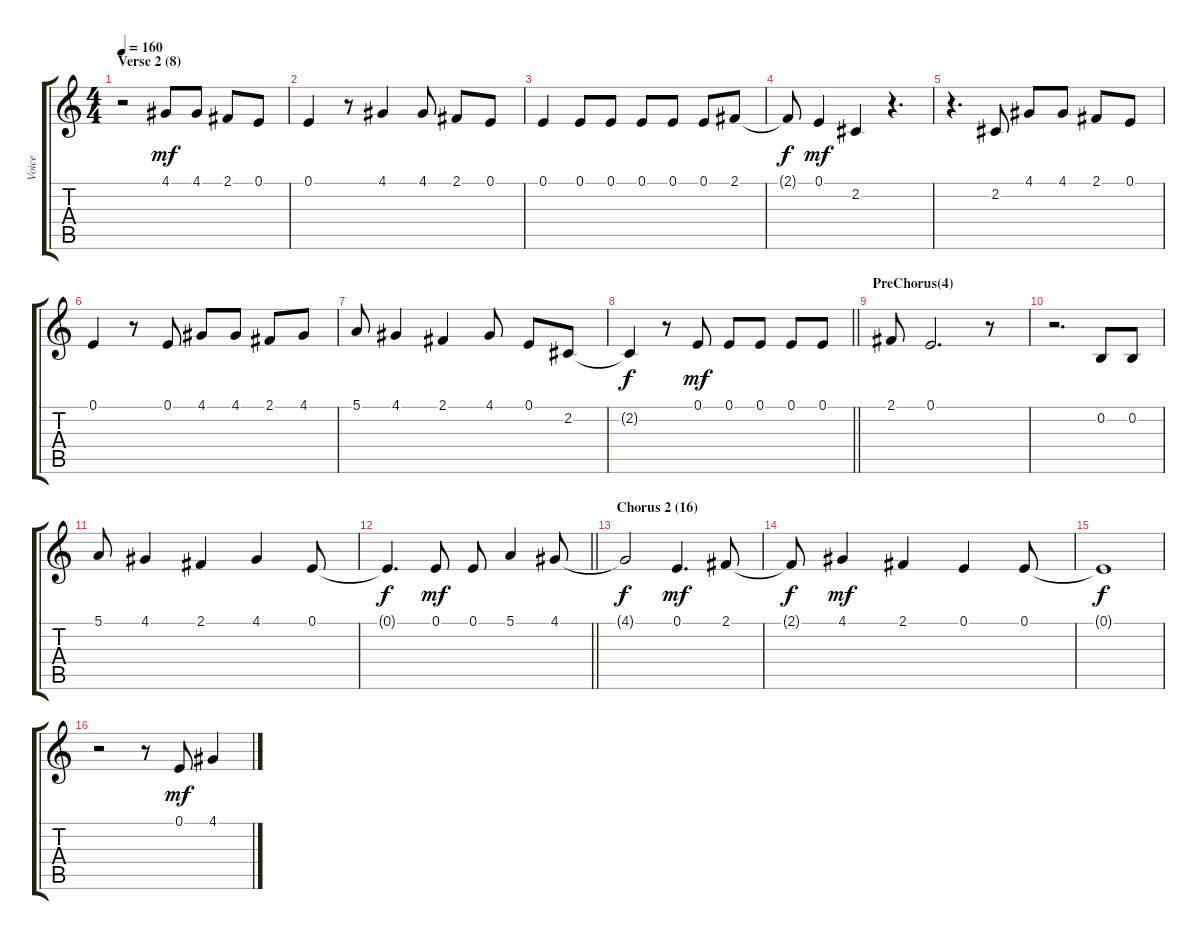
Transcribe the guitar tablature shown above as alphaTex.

\track ("Voice" "Voice") {instrument altosax}
\staff {score tabs}
\tuning (E4 B3 G3 D3 A2 E2) {hide}
\ts (4 4)
\section ("" "Verse 2 (8)")
\tempo 160
\clef g2
\ks c
r.2{dy mf} 4.1.8 4.1.8 2.1.8 0.1.8 |
0.1.4 r.8 4.1.4 4.1.8 2.1.8 0.1.8 |
0.1.4 0.1.8 0.1.8 0.1.8 0.1.8 0.1.8 2.1.8 |
2.1{t}.8{dy f} 0.1.4{dy mf} 2.2.4 r.4{d} |
r.4{d} 2.2.8 4.1.8 4.1.8 2.1.8 0.1.8 |
0.1.4 r.8 0.1.8 4.1.8 4.1.8 2.1.8 4.1.8 |
5.1.8 4.1.4 2.1.4 4.1.8 0.1.8 2.2.8 |
\barLineRight lightlight
2.2{t}.4{dy f} r.8 0.1.8{dy mf} 0.1.8 0.1.8 0.1.8 0.1.8 |
\section ("" "PreChorus(4)")
2.1.8 0.1.2{d} r.8 |
r.2{d} 0.2.8 0.2.8 |
5.1.8 4.1.4 2.1.4 4.1.4 0.1.8 |
\barLineRight lightlight
0.1{t}.4{d dy f} 0.1.8{dy mf} 0.1.8 5.1.4 4.1.8 |
\section ("" "Chorus 2 (16)")
4.1{t}.2{dy f} 0.1.4{d dy mf} 2.1.8 |
2.1{t}.8{dy f} 4.1.4{dy mf} 2.1.4 0.1.4 0.1.8 |
0.1{t}.1{dy f} |
r.2 r.8 0.1.8{dy mf} 4.1.4
